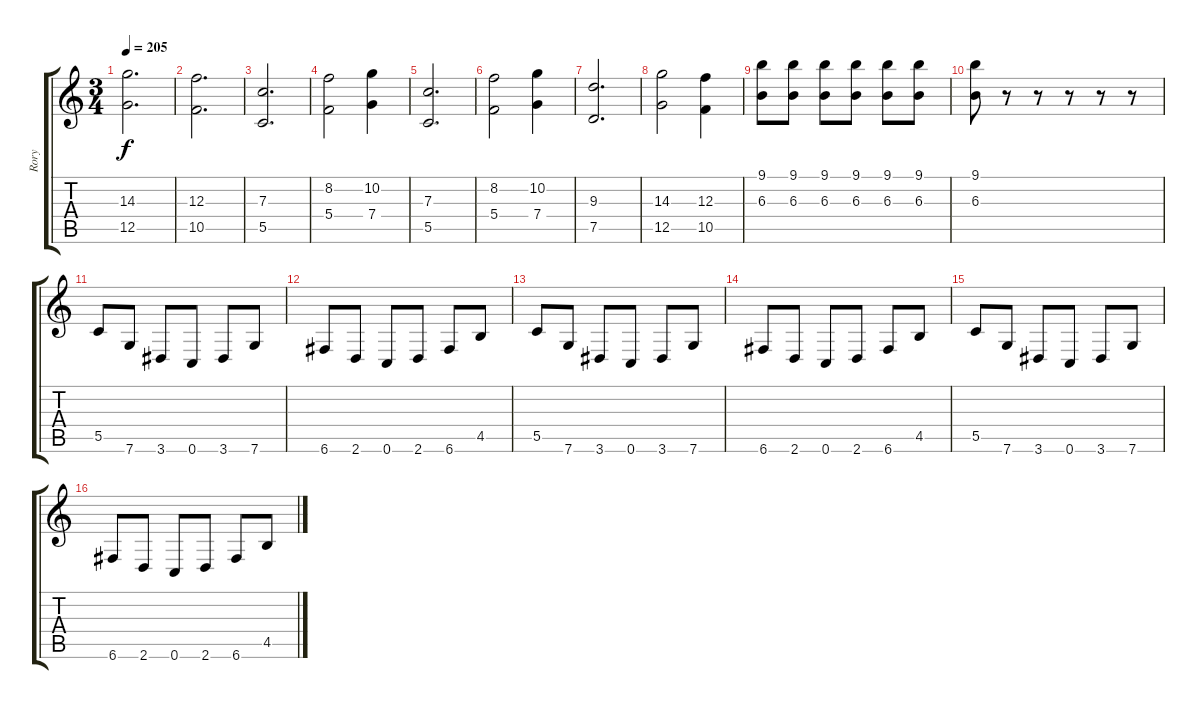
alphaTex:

\track ("Rory" "Rory") {instrument overdrivenguitar}
\staff {score tabs}
\tuning (D4 A3 F3 C3 G2 C2) {hide}
\ts (3 4)
\tempo 205
\clef g2
\ks c
(14.3 12.5).2{d dy f} |
(12.3 10.5).2{d} |
(7.3 5.5).2{d} |
(8.2 5.4).2 (10.2 7.4).4 |
(7.3 5.5).2{d} |
(8.2 5.4).2 (10.2 7.4).4 |
(9.3 7.5).2{d} |
(14.3 12.5).2 (12.3 10.5).4 |
(9.1 6.3).8 (9.1 6.3).8 (9.1 6.3).8 (9.1 6.3).8 (9.1 6.3).8 (9.1 6.3).8 |
(9.1 6.3).8 r.8 r.8 r.8 r.8 r.8 |
5.5.8 7.6.8 3.6.8 0.6.8 3.6.8 7.6.8 |
6.6.8 2.6.8 0.6.8 2.6.8 6.6.8 4.5.8 |
5.5.8 7.6.8 3.6.8 0.6.8 3.6.8 7.6.8 |
6.6.8 2.6.8 0.6.8 2.6.8 6.6.8 4.5.8 |
5.5.8 7.6.8 3.6.8 0.6.8 3.6.8 7.6.8 |
6.6.8 2.6.8 0.6.8 2.6.8 6.6.8 4.5.8
